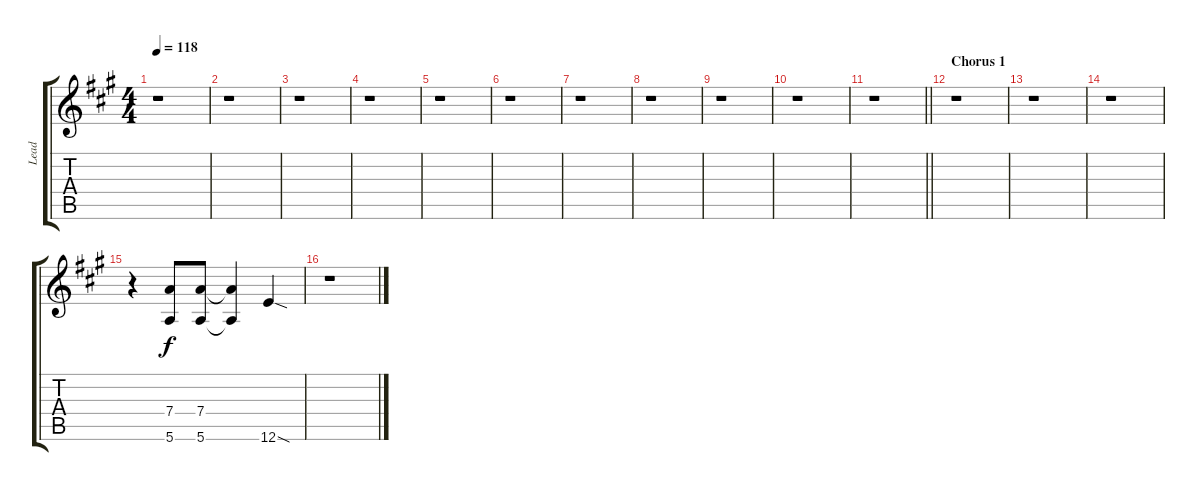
\track ("Lead" "Lead") {instrument distortionguitar}
\staff {score tabs}
\tuning (E4 B3 G3 D3 A2 E2) {hide}
\ts (4 4)
\tempo 118
\clef g2
\ks a
r.1{dy f} |
r.1 |
r.1 |
r.1 |
r.1 |
r.1 |
r.1 |
r.1 |
r.1 |
r.1 |
\barLineRight lightlight
r.1 |
\section ("" "Chorus 1")
r.1 |
r.1 |
r.1 |
r.4 (7.4 5.6).8 (7.4 5.6).8 (7.4{t} 5.6{t}).4 12.6{sod}.4 |
r.1
